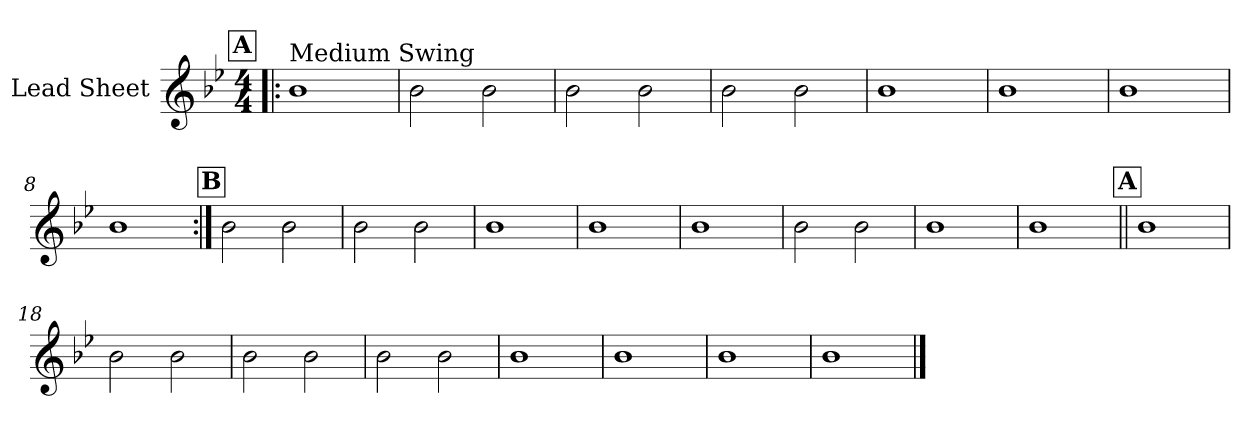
**kern
*part1
*staff1
*I"Lead Sheet
*clefG2
*k[b-e-]
*g:
*M4/4
!!LO:REH:place=s1:a:fs=14:t=A
=1!|:
!LO:TX:a:t=Medium Swing
1b-
=2
2b-\
2b-\
=3
2b-\
2b-\
=4
2b-\
2b-\
!!LO:LB:g=z
=5
1b-
=6
1b-
=7
1b-
=8
1b-
!!LO:LB:g=z
!!LO:REH:place=s1:a:fs=14:t=B
=9:|!
2b-\
2b-\
=10
2b-\
2b-\
=11
1b-
=12
1b-
!!LO:LB:g=z
=13
1b-
=14
2b-\
2b-\
=15
1b-
=16
1b-
!!LO:LB:g=z
!!LO:REH:place=s1:a:fs=14:t=A
=17||
1b-
=18
2b-\
2b-\
=19
2b-\
2b-\
=20
2b-\
2b-\
!!LO:LB:g=z
=21
1b-
=22
1b-
=23
1b-
=24
1b-
==
*-
